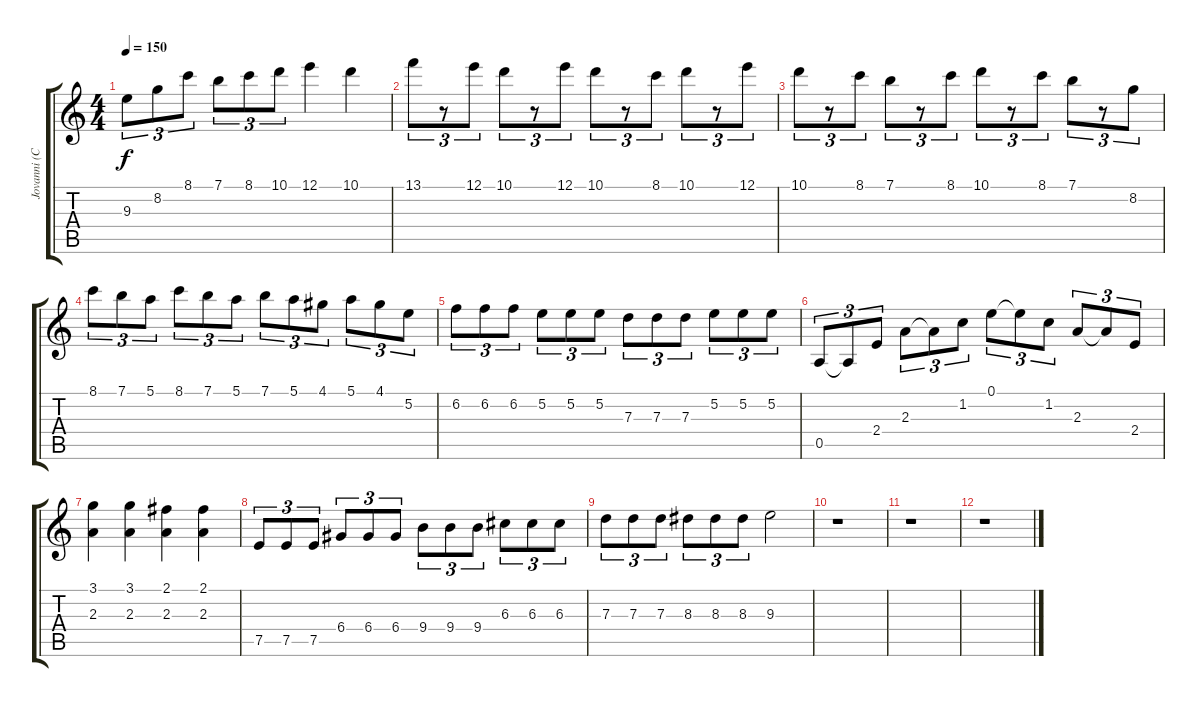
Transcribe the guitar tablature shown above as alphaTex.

\track ("Jovanni (Clean)" "Jovanni (C") {instrument electricguitarclean}
\staff {score tabs}
\tuning (E4 B3 G3 D3 A2 E2) {hide}
\ts (4 4)
\tempo 150
\clef g2
\ks c
9.3.8{tu (3 2) dy f} 8.2.8{tu (3 2)} 8.1.8{tu (3 2)} 7.1.8{tu (3 2)} 8.1.8{tu (3 2)} 10.1.8{tu (3 2)} 12.1.4 10.1.4 |
13.1.8{tu (3 2)} r.8{tu (3 2)} 12.1.8{tu (3 2)} 10.1.8{tu (3 2)} r.8{tu (3 2)} 12.1.8{tu (3 2)} 10.1.8{tu (3 2)} r.8{tu (3 2)} 8.1.8{tu (3 2)} 10.1.8{tu (3 2)} r.8{tu (3 2)} 12.1.8{tu (3 2)} |
10.1.8{tu (3 2)} r.8{tu (3 2)} 8.1.8{tu (3 2)} 7.1.8{tu (3 2)} r.8{tu (3 2)} 8.1.8{tu (3 2)} 10.1.8{tu (3 2)} r.8{tu (3 2)} 8.1.8{tu (3 2)} 7.1.8{tu (3 2)} r.8{tu (3 2)} 8.2.8{tu (3 2)} |
8.1.8{tu (3 2)} 7.1.8{tu (3 2)} 5.1.8{tu (3 2)} 8.1.8{tu (3 2)} 7.1.8{tu (3 2)} 5.1.8{tu (3 2)} 7.1.8{tu (3 2)} 5.1.8{tu (3 2)} 4.1.8{tu (3 2)} 5.1.8{tu (3 2)} 4.1.8{tu (3 2)} 5.2.8{tu (3 2)} |
6.2.8{tu (3 2)} 6.2.8{tu (3 2)} 6.2.8{tu (3 2)} 5.2.8{tu (3 2)} 5.2.8{tu (3 2)} 5.2.8{tu (3 2)} 7.3.8{tu (3 2)} 7.3.8{tu (3 2)} 7.3.8{tu (3 2)} 5.2.8{tu (3 2)} 5.2.8{tu (3 2)} 5.2.8{tu (3 2)} |
0.5.8{tu (3 2)} 0.5{t}.8{tu (3 2)} 2.4.8{tu (3 2)} 2.3.8{tu (3 2)} 2.3{t}.8{tu (3 2)} 1.2.8{tu (3 2)} 0.1.8{tu (3 2)} 0.1{t}.8{tu (3 2)} 1.2.8{tu (3 2)} 2.3.8{tu (3 2)} 2.3{t}.8{tu (3 2)} 2.4.8{tu (3 2)} |
(3.1 2.3).4 (3.1 2.3).4 (2.1 2.3).4 (2.1 2.3).4 |
7.5.8{tu (3 2)} 7.5.8{tu (3 2)} 7.5.8{tu (3 2)} 6.4.8{tu (3 2)} 6.4.8{tu (3 2)} 6.4.8{tu (3 2)} 9.4.8{tu (3 2)} 9.4.8{tu (3 2)} 9.4.8{tu (3 2)} 6.3.8{tu (3 2)} 6.3.8{tu (3 2)} 6.3.8{tu (3 2)} |
7.3.8{tu (3 2)} 7.3.8{tu (3 2)} 7.3.8{tu (3 2)} 8.3.8{tu (3 2)} 8.3.8{tu (3 2)} 8.3.8{tu (3 2)} 9.3.2 |
r.1 |
r.1 |
r.1
